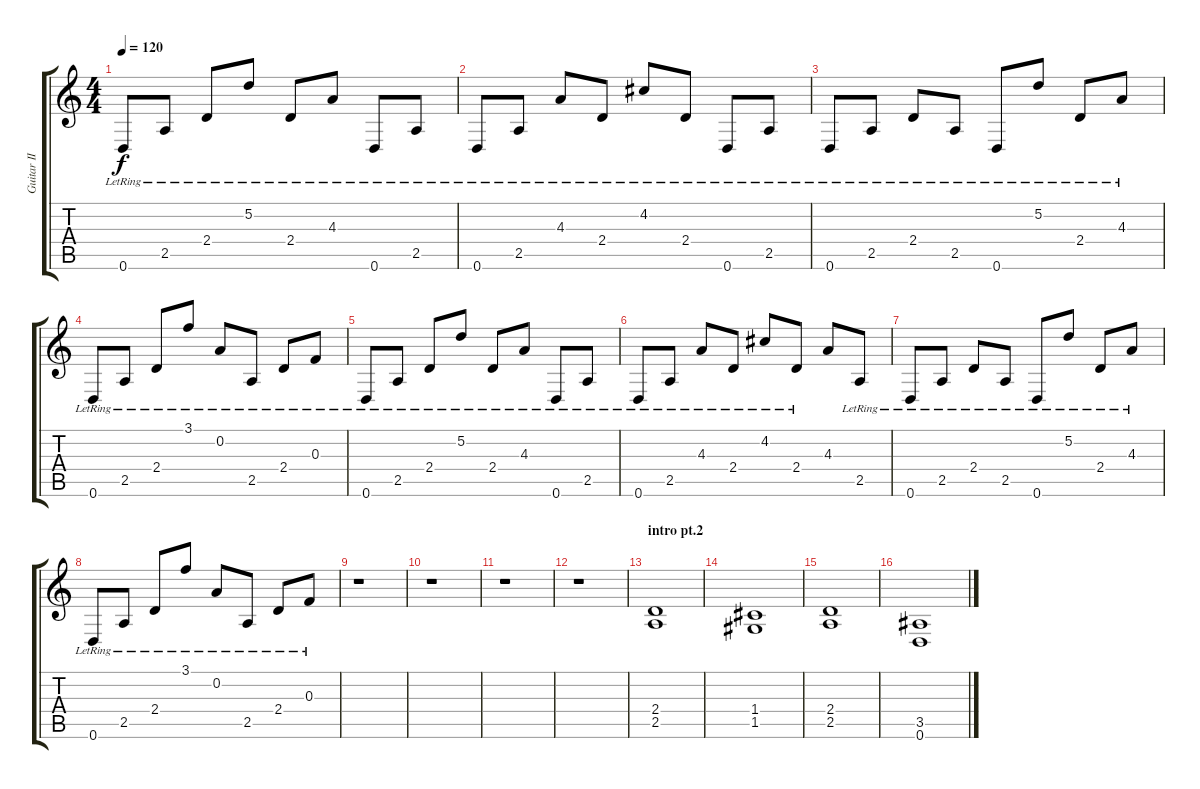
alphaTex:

\track ("Guitar II" "Guitar II") {instrument distortionguitar}
\staff {score tabs}
\tuning (D4 A3 F3 C3 G2 D2) {hide}
\ts (4 4)
\tempo 120
\clef g2
\ks c
0.6{lr}.8{dy f volume 9 instrument acousticguitarnylon} 2.5{lr}.8 2.4{lr}.8 5.2{lr}.8 2.4{lr}.8 4.3{lr}.8 0.6{lr}.8 2.5{lr}.8 |
0.6{lr}.8 2.5{lr}.8 4.3{lr}.8 2.4{lr}.8 4.2{lr}.8 2.4{lr}.8 0.6{lr}.8 2.5{lr}.8 |
0.6{lr}.8 2.5{lr}.8 2.4{lr}.8 2.5{lr}.8 0.6{lr}.8 5.2{lr}.8 2.4{lr}.8 4.3{lr}.8 |
0.6{lr}.8 2.5{lr}.8 2.4{lr}.8 3.1{lr}.8 0.2{lr}.8 2.5{lr}.8 2.4{lr}.8 0.3{lr}.8 |
0.6{lr}.8{volume 9 instrument acousticguitarnylon} 2.5{lr}.8 2.4{lr}.8 5.2{lr}.8 2.4{lr}.8 4.3{lr}.8 0.6{lr}.8 2.5{lr}.8 |
0.6{lr}.8 2.5{lr}.8 4.3{lr}.8 2.4{lr}.8 4.2{lr}.8 2.4{lr}.8 4.3.8 2.5{lr}.8 |
0.6{lr}.8 2.5{lr}.8 2.4{lr}.8 2.5{lr}.8 0.6{lr}.8 5.2{lr}.8 2.4{lr}.8 4.3{lr}.8 |
0.6{lr}.8 2.5{lr}.8 2.4{lr}.8 3.1{lr}.8 0.2{lr}.8 2.5{lr}.8 2.4{lr}.8 0.3{lr}.8 |
r.1{volume 0 instrument distortionguitar} |
r.1 |
r.1 |
r.1 |
\section ("" "intro pt.2")
(2.4 2.5).1{volume 13 balance 16 instrument distortionguitar} |
(1.4 1.5).1 |
(2.4 2.5).1 |
(3.5 0.6).1
